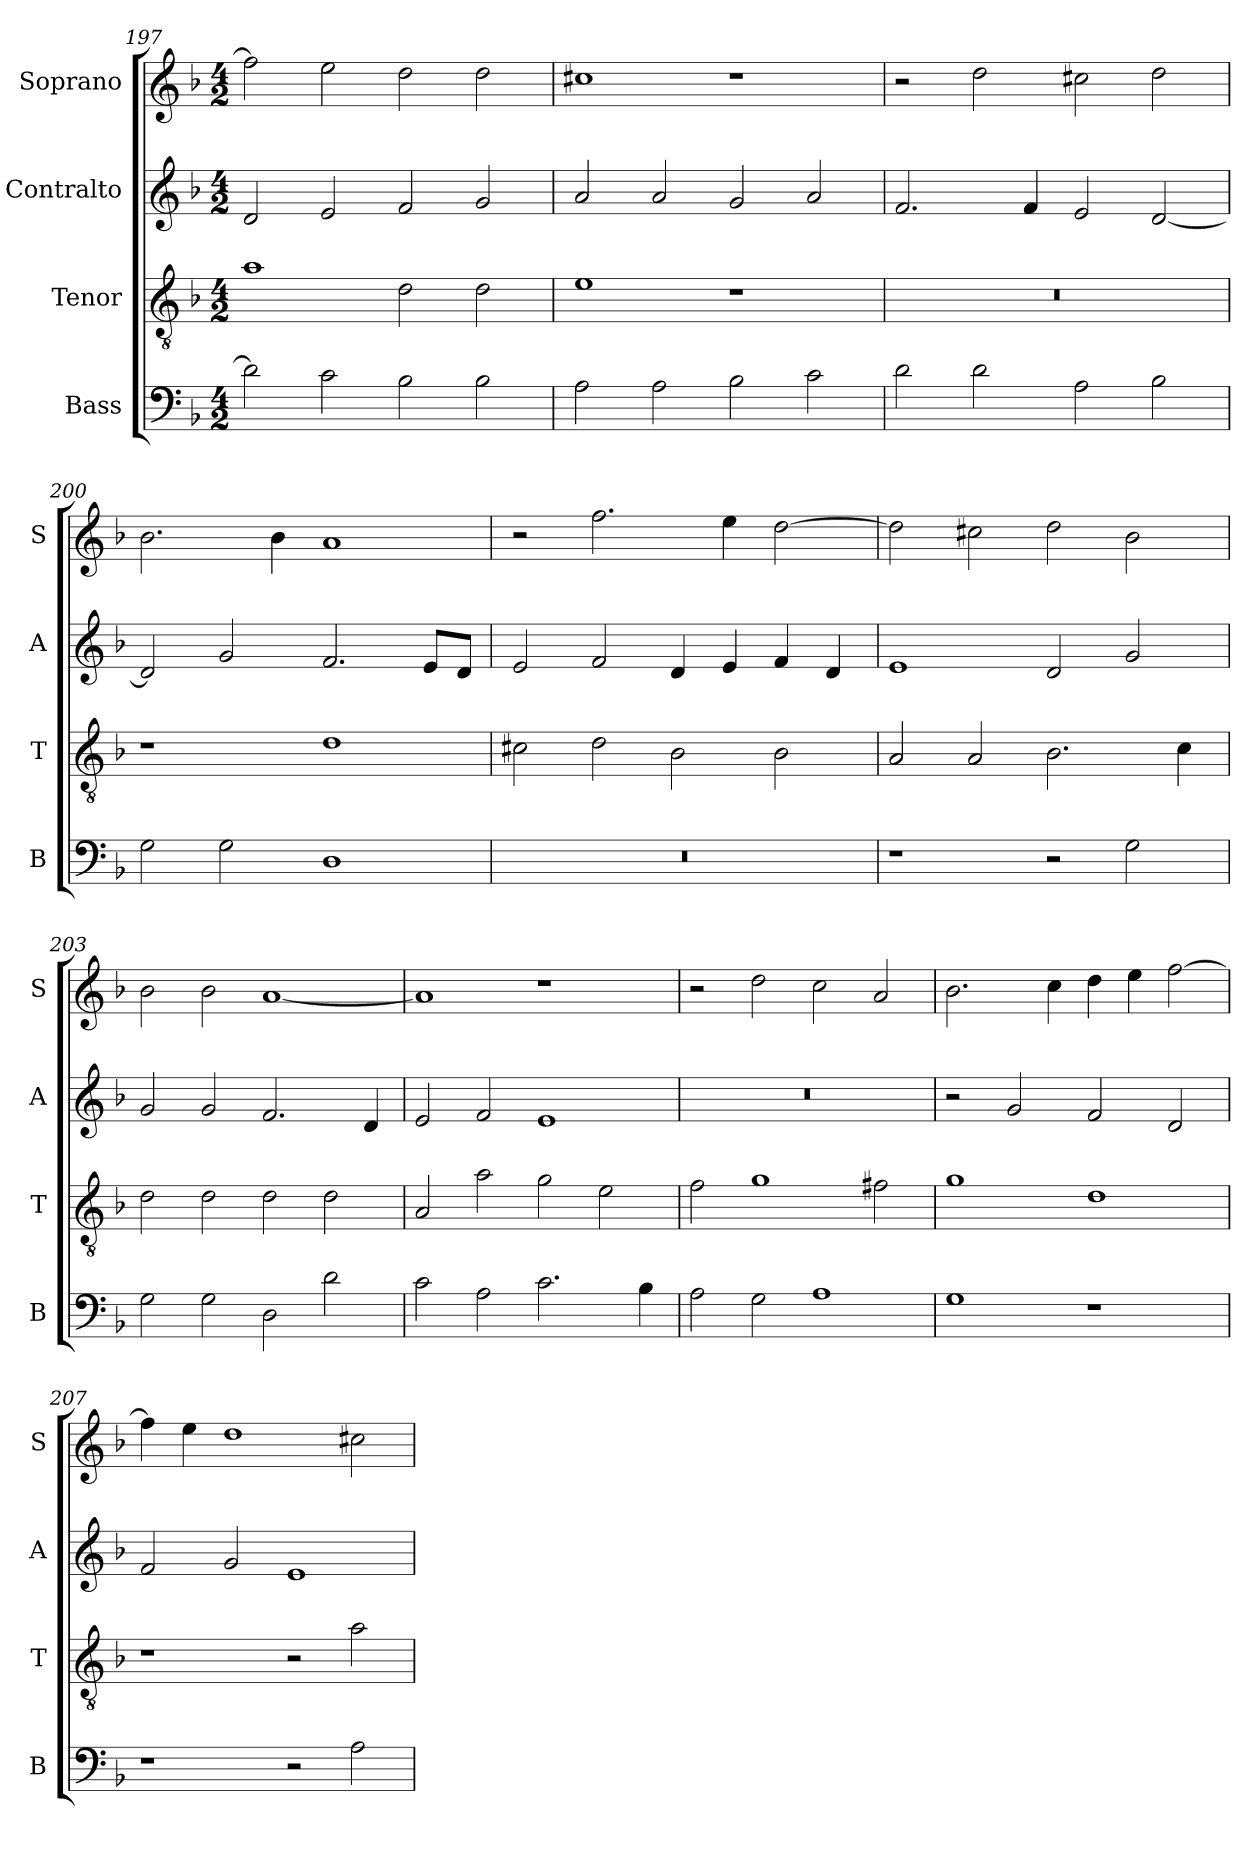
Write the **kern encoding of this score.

**kern	**kern	**kern	**kern
*part4	*part3	*part2	*part1
*staff4	*staff3	*staff2	*staff1
*I"Bass	*I"Tenor	*I"Contralto	*I"Soprano
*I'B	*I'T	*I'A	*I'S
*clefF4	*clefGv2	*clefG2	*clefG2
*k[b-]	*k[b-]	*k[b-]	*k[b-]
*G:dor	*G:dor	*G:dor	*G:dor
*M4/2	*M4/2	*M4/2	*M4/2
=197	=197	=197	=197
2d]	1a	2d	2ff]
2c	.	2e	2ee
2B-	2d	2f	2dd
2B-	2d	2g	2dd
=198	=198	=198	=198
2A	1e	2a	1cc#X
2A	.	2a	.
2B-	1r	2g	1r
2c	.	2a	.
=199	=199	=199	=199
2d	0r	2.f	2r
2d	.	.	2dd
.	.	4f	.
2A	.	2e	2cc#X
2B-	.	[2d	2dd
=200	=200	=200	=200
2G	1r	2d]	2.b-
2G	.	2g	.
.	.	.	4b-
1D	1d	2.f	1a
.	.	8e/L	.
.	.	8d/J	.
=201	=201	=201	=201
0r	2c#X	2e	2r
.	2d	2f	2.ff
.	2B-	4d	.
.	.	4e	4ee
.	2B-	4f	[2dd
.	.	4d	.
=202	=202	=202	=202
1r	2A	1e	2dd]
.	2A	.	2cc#X
2r	2.B-	2d	2dd
2G	.	2g	2b-
.	4c	.	.
=203	=203	=203	=203
2G	2d	2g	2b-
2G	2d	2g	2b-
2D	2d	2.f	[1a
2d	2d	.	.
.	.	4d	.
=204	=204	=204	=204
2c	2A	2e	1a]
2A	2a	2f	.
2.c	2g	1e	1r
.	2e	.	.
4B-	.	.	.
=205	=205	=205	=205
2A	2f	0r	2r
2G	1g	.	2dd
1A	.	.	2cc
.	2f#X	.	2a
=206	=206	=206	=206
1G	1g	2r	2.b-
.	.	2g	.
.	.	.	4cc
1r	1d	2f	4dd
.	.	.	4ee
.	.	2d	[2ff
=207	=207	=207	=207
1r	1r	2f	4ff]
.	.	.	4ee
.	.	2g	1dd
2r	2r	1e	.
2A	2a	.	2cc#X
=	=	=	=
*-	*-	*-	*-
